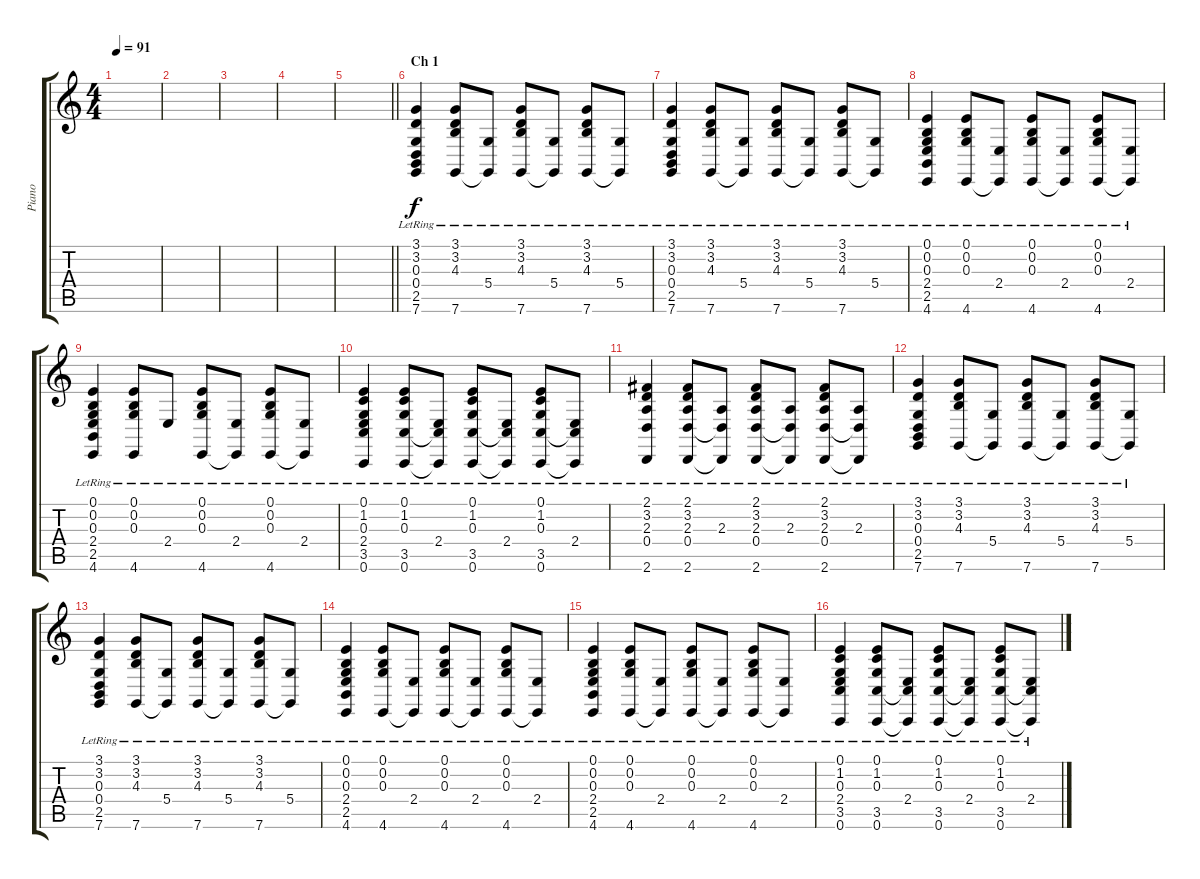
\track ("Piano" "Piano") {instrument electricgrandpiano}
\staff {score tabs}
\tuning (E4 B3 G3 D3 A2 C2) {hide}
\ts (4 4)
\tempo 91
\clef g2
\ks c
|
|
|
|
\barLineRight lightlight
|
\section ("" "Ch 1")
(3.1{lr} 3.2{lr} 0.3{lr} 0.4{lr} 2.5{lr} 7.6{lr}).4 (3.1{lr} 3.2{lr} 4.3{lr} 7.6{lr}).8 (5.4{lr} 7.6{t}).8 (3.1{lr} 3.2{lr} 4.3{lr} 7.6{lr}).8 (5.4{lr} 7.6{t}).8 (3.1{lr} 3.2{lr} 4.3{lr} 7.6{lr}).8 (5.4{lr} 7.6{t}).8 |
(3.1{lr} 3.2{lr} 0.3{lr} 0.4{lr} 2.5{lr} 7.6{lr}).4 (3.1{lr} 3.2{lr} 4.3{lr} 7.6{lr}).8 (5.4{lr} 7.6{t}).8 (3.1{lr} 3.2{lr} 4.3{lr} 7.6{lr}).8 (5.4{lr} 7.6{t}).8 (3.1{lr} 3.2{lr} 4.3{lr} 7.6{lr}).8 (5.4{lr} 7.6{t}).8 |
(0.1{lr} 0.2{lr} 0.3{lr} 2.4{lr} 2.5{lr} 4.6{lr}).4 (0.1{lr} 0.2{lr} 0.3{lr} 4.6{lr}).8 (2.4{lr} 4.6{t}).8 (0.1{lr} 0.2{lr} 0.3{lr} 4.6{lr}).8 (2.4{lr} 4.6{t}).8 (0.1{lr} 0.2{lr} 0.3{lr} 4.6{lr}).8 (2.4{lr} 4.6{t}).8 |
(0.1{lr} 0.2{lr} 0.3{lr} 2.4{lr} 2.5{lr} 4.6{lr}).4 (0.1{lr} 0.2{lr} 0.3{lr} 4.6{lr}).8 2.4{lr}.8 (0.1{lr} 0.2{lr} 0.3{lr} 4.6{lr}).8 (2.4{lr} 4.6{t}).8 (0.1{lr} 0.2{lr} 0.3{lr} 4.6{lr}).8 (2.4{lr} 4.6{t}).8 |
(0.1{lr} 1.2{lr} 0.3{lr} 2.4{lr} 3.5{lr} 0.6{lr}).4 (0.1{lr} 1.2{lr} 0.3{lr} 3.5{lr} 0.6{lr}).8 (2.4{lr} 3.5{t} 0.6{t}).8 (0.1{lr} 1.2{lr} 0.3{lr} 3.5{lr} 0.6{lr}).8 (2.4{lr} 3.5{t} 0.6{t}).8 (0.1{lr} 1.2{lr} 0.3{lr} 3.5{lr} 0.6{lr}).8 (2.4{lr} 3.5{t} 0.6{t}).8 |
(2.1{lr} 3.2{lr} 2.3{lr} 0.4{lr} 2.6{lr}).4 (2.1{lr} 3.2{lr} 2.3{lr} 0.4{lr} 2.6{lr}).8 (2.3{lr} 0.4{t} 2.6{t}).8 (2.1{lr} 3.2{lr} 2.3{lr} 0.4{lr} 2.6{lr}).8 (2.3{lr} 0.4{t} 2.6{t}).8 (2.1{lr} 3.2{lr} 2.3{lr} 0.4{lr} 2.6{lr}).8 (2.3{lr} 0.4{t} 2.6{t}).8 |
(3.1{lr} 3.2{lr} 0.3{lr} 0.4{lr} 2.5{lr} 7.6{lr}).4 (3.1{lr} 3.2{lr} 4.3{lr} 7.6{lr}).8 (5.4{lr} 7.6{t}).8 (3.1{lr} 3.2{lr} 4.3{lr} 7.6{lr}).8 (5.4{lr} 7.6{t}).8 (3.1{lr} 3.2{lr} 4.3{lr} 7.6{lr}).8 (5.4{lr} 7.6{t}).8 |
(3.1{lr} 3.2{lr} 0.3{lr} 0.4{lr} 2.5{lr} 7.6{lr}).4 (3.1{lr} 3.2{lr} 4.3{lr} 7.6{lr}).8 (5.4{lr} 7.6{t}).8 (3.1{lr} 3.2{lr} 4.3{lr} 7.6{lr}).8 (5.4{lr} 7.6{t}).8 (3.1{lr} 3.2{lr} 4.3{lr} 7.6{lr}).8 (5.4{lr} 7.6{t}).8 |
(0.1{lr} 0.2{lr} 0.3{lr} 2.4{lr} 2.5{lr} 4.6{lr}).4 (0.1{lr} 0.2{lr} 0.3{lr} 4.6{lr}).8 (2.4{lr} 4.6{t}).8 (0.1{lr} 0.2{lr} 0.3{lr} 4.6{lr}).8 (2.4{lr} 4.6{t}).8 (0.1{lr} 0.2{lr} 0.3{lr} 4.6{lr}).8 (2.4{lr} 4.6{t}).8 |
(0.1{lr} 0.2{lr} 0.3{lr} 2.4{lr} 2.5{lr} 4.6{lr}).4 (0.1{lr} 0.2{lr} 0.3{lr} 4.6{lr}).8 (2.4{lr} 4.6{t}).8 (0.1{lr} 0.2{lr} 0.3{lr} 4.6{lr}).8 (2.4{lr} 4.6{t}).8 (0.1{lr} 0.2{lr} 0.3{lr} 4.6{lr}).8 (2.4{lr} 4.6{t}).8 |
(0.1{lr} 1.2{lr} 0.3{lr} 2.4{lr} 3.5{lr} 0.6{lr}).4 (0.1{lr} 1.2{lr} 0.3{lr} 3.5{lr} 0.6{lr}).8 (2.4{lr} 3.5{t} 0.6{t}).8 (0.1{lr} 1.2{lr} 0.3{lr} 3.5{lr} 0.6{lr}).8 (2.4{lr} 3.5{t} 0.6{t}).8 (0.1{lr} 1.2{lr} 0.3{lr} 3.5{lr} 0.6{lr}).8 (2.4{lr} 3.5{t} 0.6{t}).8
